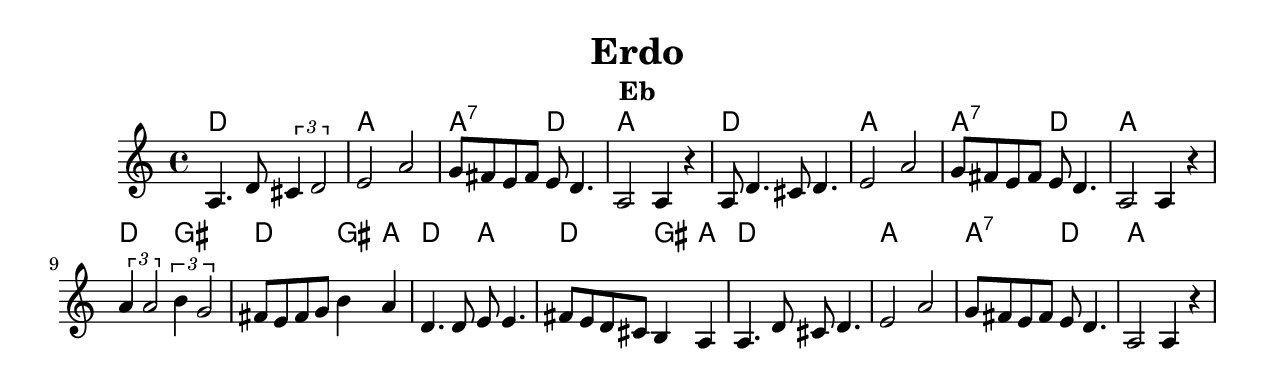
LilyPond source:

\version "2.18.0"
\language "english"
\pointAndClickOff
%moved \header into \score for includes to work

\paper{
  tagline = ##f
  print-all-headers = ##t
  #(set-paper-size "letter")
}
date = #(strftime "%d-%m-%Y" (localtime (current-time)))

%%\markup{ \italic{ " Updated " \date  }  }
common={
  \clef treble
  \key d \minor
  \time 4/4
}
%\markup{ Got something to say? }

%#################################### Melody ########################
notes = \relative c {

  c4.  f8  \tuplet 3/2 { e4 f2} |
  g2 c2|
  bf8 a g a g f4.|
  c2 c4 r4|
  c8 f4. e8 f4.|
  g2 c|

  bf8 a g a g f4.|
  c2 c4 r4|
  \tuplet 3/2 { c'4 c2 } \tuplet 3/2 { d4 bf2 }|
  a8 g a bf d4 c
  f,4. f8 g g4.
  a8 g f e d4 c|
  c4. f8 e f4.
  g2 c
  bf8 a g a g f4.
  c2 c4 r|

}

melody=

<<
  \common
  % \transpose c c' \notes
  \\
  \notes
>>

%################################# Lyrics #####################
%\addlyrics{ Doe a deer }
%################################# Chords #######################
harmonies = \chordmode {
  f1
  c1
  c2:7 f2
  c1
  f1
  c1
  c2:7 f2
  c1
  f2 b2
  f2 b4 c4
  f2 c2
  f2 b4 c4
  f1
  c1
  c2:7 f2
  c1
  %{
  f1
  c1
  bes2
  f2
  c1
  f1
  c1
  bes1
  c1
  f2
  bes2
  f2
  bes4
  c4
  f1
  c1
  f1
  c1
  bes1
  c1
  %}
  %old chords
  %{
  f1 c1 c2:7 f2
  c1
  f1 c1
  c2:7 f2 c1 f2 b2 f2 b4 c4 f2 c2
  f2 b4 c4 f1 c1 c2:7 f2 c1

  %}
}

\score {\transpose c a
  <<
    \new ChordNames {
      \set chordChanges = ##f
      \harmonies
    }
    \new Staff \notes
  >>
  \header{
    title= "Erdo"
instrument= "Eb"
    subtitle= ""
    arranger= ""
  }
  \layout{indent = 1.0\cm}
  \midi{
    \tempo 4 = 120
  }
}
